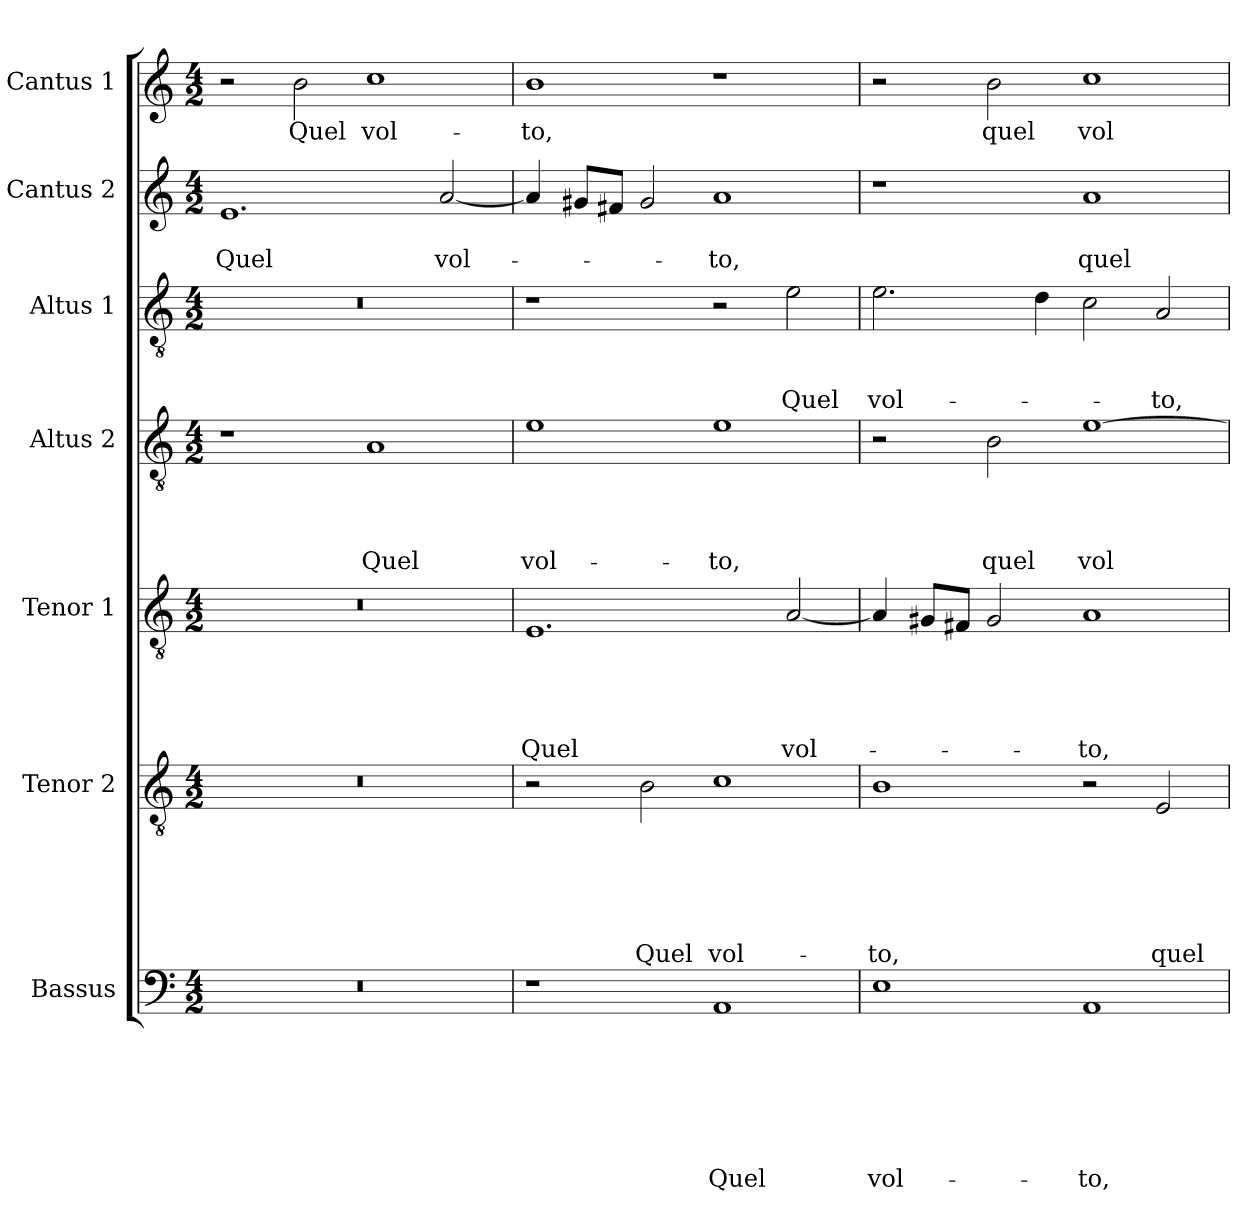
**kern	**text	**text	**text	**text	**text	**text	**text	**kern	**text	**text	**text	**text	**text	**text	**kern	**text	**text	**text	**text	**text	**kern	**text	**text	**text	**text	**kern	**text	**text	**text	**kern	**text	**text	**kern	**text
*part7	*part7	*part7	*part7	*part7	*part7	*part7	*part7	*part6	*part6	*part6	*part6	*part6	*part6	*part6	*part5	*part5	*part5	*part5	*part5	*part5	*part4	*part4	*part4	*part4	*part4	*part3	*part3	*part3	*part3	*part2	*part2	*part2	*part1	*part1
*staff7	*staff7	*staff7	*staff7	*staff7	*staff7	*staff7	*staff7	*staff6	*staff6	*staff6	*staff6	*staff6	*staff6	*staff6	*staff5	*staff5	*staff5	*staff5	*staff5	*staff5	*staff4	*staff4	*staff4	*staff4	*staff4	*staff3	*staff3	*staff3	*staff3	*staff2	*staff2	*staff2	*staff1	*staff1
*I"Bassus	*	*	*	*	*	*	*	*I"Tenor 2	*	*	*	*	*	*	*I"Tenor 1	*	*	*	*	*	*I"Altus 2	*	*	*	*	*I"Altus 1	*	*	*	*I"Cantus 2	*	*	*I"Cantus 1	*
*clefF4	*	*	*	*	*	*	*	*clefGv2	*	*	*	*	*	*	*clefGv2	*	*	*	*	*	*clefGv2	*	*	*	*	*clefGv2	*	*	*	*clefG2	*	*	*clefG2	*
*k[]	*	*	*	*	*	*	*	*k[]	*	*	*	*	*	*	*k[]	*	*	*	*	*	*k[]	*	*	*	*	*k[]	*	*	*	*k[]	*	*	*k[]	*
*a:	*	*	*	*	*	*	*	*a:	*	*	*	*	*	*	*a:	*	*	*	*	*	*a:	*	*	*	*	*a:	*	*	*	*a:	*	*	*a:	*
*M4/2	*	*	*	*	*	*	*	*M4/2	*	*	*	*	*	*	*M4/2	*	*	*	*	*	*M4/2	*	*	*	*	*M4/2	*	*	*	*M4/2	*	*	*M4/2	*
=1	=1	=1	=1	=1	=1	=1	=1	=1	=1	=1	=1	=1	=1	=1	=1	=1	=1	=1	=1	=1	=1	=1	=1	=1	=1	=1	=1	=1	=1	=1	=1	=1	=1	=1
!	!	!	!	!	!	!	!	!	!	!	!	!	!	!	!	!	!	!	!	!	!	!	!	!	!	!	!	!	!	!	!	!LO:LY:b	!	!
0r	.	.	.	.	.	.	.	0r	.	.	.	.	.	.	0r	.	.	.	.	.	1r	.	.	.	.	0r	.	.	.	1.e	.	Quel	2r	.
!	!	!	!	!	!	!	!	!	!	!	!	!	!	!	!	!	!	!	!	!	!	!	!	!	!	!	!	!	!	!	!	!	!	!LO:LY:b
.	.	.	.	.	.	.	.	.	.	.	.	.	.	.	.	.	.	.	.	.	.	.	.	.	.	.	.	.	.	.	.	.	2b\	Quel
!	!	!	!	!	!	!	!	!	!	!	!	!	!	!	!	!	!	!	!	!	!	!	!	!	!LO:LY:b	!	!	!	!	!	!	!	!	!LO:LY:b
.	.	.	.	.	.	.	.	.	.	.	.	.	.	.	.	.	.	.	.	.	1A	.	.	.	Quel	.	.	.	.	.	.	.	1cc	vol-
!	!	!	!	!	!	!	!	!	!	!	!	!	!	!	!	!	!	!	!	!	!	!	!	!	!	!	!	!	!	!	!	!LO:LY:b	!	!
.	.	.	.	.	.	.	.	.	.	.	.	.	.	.	.	.	.	.	.	.	.	.	.	.	.	.	.	.	.	[2a/	.	vol-	.	.
=2	=2	=2	=2	=2	=2	=2	=2	=2	=2	=2	=2	=2	=2	=2	=2	=2	=2	=2	=2	=2	=2	=2	=2	=2	=2	=2	=2	=2	=2	=2	=2	=2	=2	=2
!	!	!	!	!	!	!	!	!	!	!	!	!	!	!	!	!	!	!	!	!LO:LY:b	!	!	!	!	!LO:LY:b	!	!	!	!	!	!	!	!	!LO:LY:b
1r	.	.	.	.	.	.	.	2r	.	.	.	.	.	.	1.E	.	.	.	.	Quel	1e	.	.	.	vol-	1r	.	.	.	4a/]	.	.	1b	-to,
.	.	.	.	.	.	.	.	.	.	.	.	.	.	.	.	.	.	.	.	.	.	.	.	.	.	.	.	.	.	8g#X/L	.	.	.	.
.	.	.	.	.	.	.	.	.	.	.	.	.	.	.	.	.	.	.	.	.	.	.	.	.	.	.	.	.	.	8f#X/J	.	.	.	.
!	!	!	!	!	!	!	!	!	!	!	!	!	!	!LO:LY:b	!	!	!	!	!	!	!	!	!	!	!	!	!	!	!	!	!	!	!	!
.	.	.	.	.	.	.	.	2B\	.	.	.	.	.	Quel	.	.	.	.	.	.	.	.	.	.	.	.	.	.	.	2g#/	.	.	.	.
!	!	!	!	!	!	!	!LO:LY:b	!	!	!	!	!	!	!LO:LY:b	!	!	!	!	!	!	!	!	!	!	!LO:LY:b	!	!	!	!	!	!	!LO:LY:b	!	!
1AA	.	.	.	.	.	.	Quel	1c	.	.	.	.	.	vol-	.	.	.	.	.	.	1e	.	.	.	-to,	2r	.	.	.	1a	.	-to,	1r	.
!	!	!	!	!	!	!	!	!	!	!	!	!	!	!	!	!	!	!	!	!LO:LY:b	!	!	!	!	!	!	!	!	!LO:LY:b	!	!	!	!	!
.	.	.	.	.	.	.	.	.	.	.	.	.	.	.	[2A/	.	.	.	.	vol-	.	.	.	.	.	2e\	.	.	Quel	.	.	.	.	.
=3	=3	=3	=3	=3	=3	=3	=3	=3	=3	=3	=3	=3	=3	=3	=3	=3	=3	=3	=3	=3	=3	=3	=3	=3	=3	=3	=3	=3	=3	=3	=3	=3	=3	=3
!	!	!	!	!	!	!	!LO:LY:b	!	!	!	!	!	!	!LO:LY:b	!	!	!	!	!	!	!	!	!	!	!	!	!	!	!LO:LY:b	!	!	!	!	!
1E	.	.	.	.	.	.	vol-	1B	.	.	.	.	.	-to,	4A/]	.	.	.	.	.	2r	.	.	.	.	2.e\	.	.	vol-	1r	.	.	2r	.
.	.	.	.	.	.	.	.	.	.	.	.	.	.	.	8G#X/L	.	.	.	.	.	.	.	.	.	.	.	.	.	.	.	.	.	.	.
.	.	.	.	.	.	.	.	.	.	.	.	.	.	.	8F#X/J	.	.	.	.	.	.	.	.	.	.	.	.	.	.	.	.	.	.	.
!	!	!	!	!	!	!	!	!	!	!	!	!	!	!	!	!	!	!	!	!	!	!	!	!	!LO:LY:b	!	!	!	!	!	!	!	!	!LO:LY:b
.	.	.	.	.	.	.	.	.	.	.	.	.	.	.	2G#/	.	.	.	.	.	2B\	.	.	.	quel	.	.	.	.	.	.	.	2b\	quel
.	.	.	.	.	.	.	.	.	.	.	.	.	.	.	.	.	.	.	.	.	.	.	.	.	.	4d\	.	.	.	.	.	.	.	.
!	!	!	!	!	!	!	!LO:LY:b	!	!	!	!	!	!	!	!	!	!	!	!	!LO:LY:b	!	!	!	!	!LO:LY:b	!	!	!	!	!	!	!LO:LY:b	!	!LO:LY:b
1AA	.	.	.	.	.	.	-to,	2r	.	.	.	.	.	.	1A	.	.	.	.	-to,	[1e	.	.	.	vol-	2c\	.	.	.	1a	.	quel	1cc	vol-
!	!	!	!	!	!	!	!	!	!	!	!	!	!	!LO:LY:b	!	!	!	!	!	!	!	!	!	!	!	!	!	!	!LO:LY:b	!	!	!	!	!
.	.	.	.	.	.	.	.	2E/	.	.	.	.	.	quel	.	.	.	.	.	.	.	.	.	.	.	2A/	.	.	-to,	.	.	.	.	.
=	=	=	=	=	=	=	=	=	=	=	=	=	=	=	=	=	=	=	=	=	=	=	=	=	=	=	=	=	=	=	=	=	=	=
*-	*-	*-	*-	*-	*-	*-	*-	*-	*-	*-	*-	*-	*-	*-	*-	*-	*-	*-	*-	*-	*-	*-	*-	*-	*-	*-	*-	*-	*-	*-	*-	*-	*-	*-
